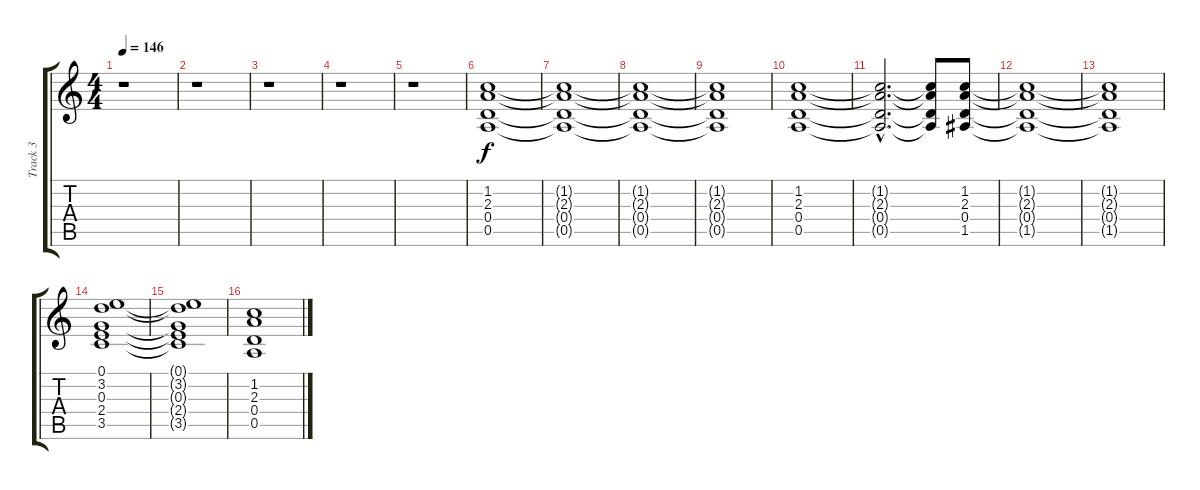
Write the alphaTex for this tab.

\track ("Track 3" "Track 3") {instrument distortionguitar}
\staff {score tabs}
\tuning (E4 B3 G3 D3 A2 E2) {hide}
\ts (4 4)
\tempo 146
\clef g2
\ks c
r.1{dy f} |
r.1 |
r.1 |
r.1 |
r.1 |
(1.2 2.3 0.4 0.5).1 |
(1.2{t} 2.3{t} 0.4{t} 0.5{t}).1 |
(1.2{t} 2.3{t} 0.4{t} 0.5{t}).1 |
(1.2{t} 2.3{t} 0.4{t} 0.5{t}).1 |
(1.2 2.3 0.4 0.5).1 |
(1.2{hac t} 2.3{hac t} 0.4{hac t} 0.5{hac t}).2{d} (1.2{t} 2.3{t} 0.4{t} 0.5{t}).8 (1.2 2.3 0.4 1.5).8 |
(1.2{t} 2.3{t} 0.4{t} 1.5{t}).1 |
(1.2{t} 2.3{t} 0.4{t} 1.5{t}).1 |
(0.1 3.2 0.3 2.4 3.5).1 |
(0.1{t} 3.2{t} 0.3{t} 2.4{t} 3.5{t}).1 |
(1.2 2.3 0.4 0.5).1
